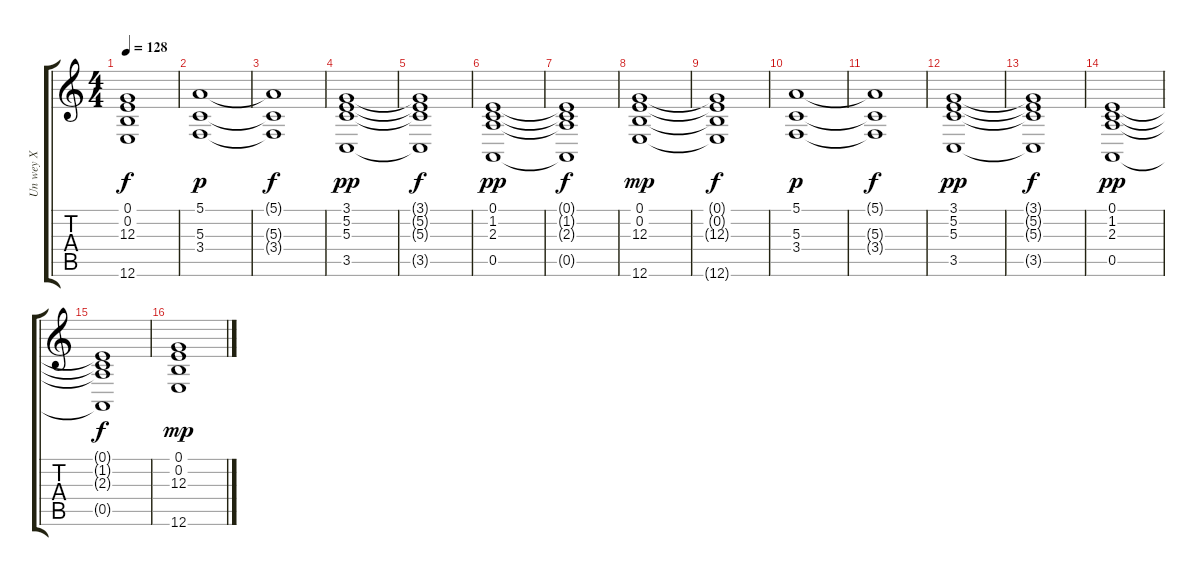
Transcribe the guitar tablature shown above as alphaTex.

\track ("Un wey X" "Un wey X") {instrument stringensemble1}
\staff {score tabs}
\tuning (E4 B3 G3 D3 A2 E2) {hide}
\ts (4 4)
\tempo 128
\clef g2
\ks c
(0.1{t} 0.2{t} 12.3{t} 12.6{t}).1{dy f} |
(5.1 5.3 3.4).1{dy p} |
(5.1{t} 5.3{t} 3.4{t}).1{dy f} |
(3.1 5.2 5.3 3.5).1{dy pp} |
(3.1{t} 5.2{t} 5.3{t} 3.5{t}).1{dy f} |
(0.1 1.2 2.3 0.5).1{dy pp} |
(0.1{t} 1.2{t} 2.3{t} 0.5{t}).1{dy f} |
(0.1 0.2 12.3 12.6).1{dy mp} |
(0.1{t} 0.2{t} 12.3{t} 12.6{t}).1{dy f} |
(5.1 5.3 3.4).1{dy p} |
(5.1{t} 5.3{t} 3.4{t}).1{dy f} |
(3.1 5.2 5.3 3.5).1{dy pp} |
(3.1{t} 5.2{t} 5.3{t} 3.5{t}).1{dy f} |
(0.1 1.2 2.3 0.5).1{dy pp} |
(0.1{t} 1.2{t} 2.3{t} 0.5{t}).1{dy f} |
(0.1 0.2 12.3 12.6).1{dy mp}
